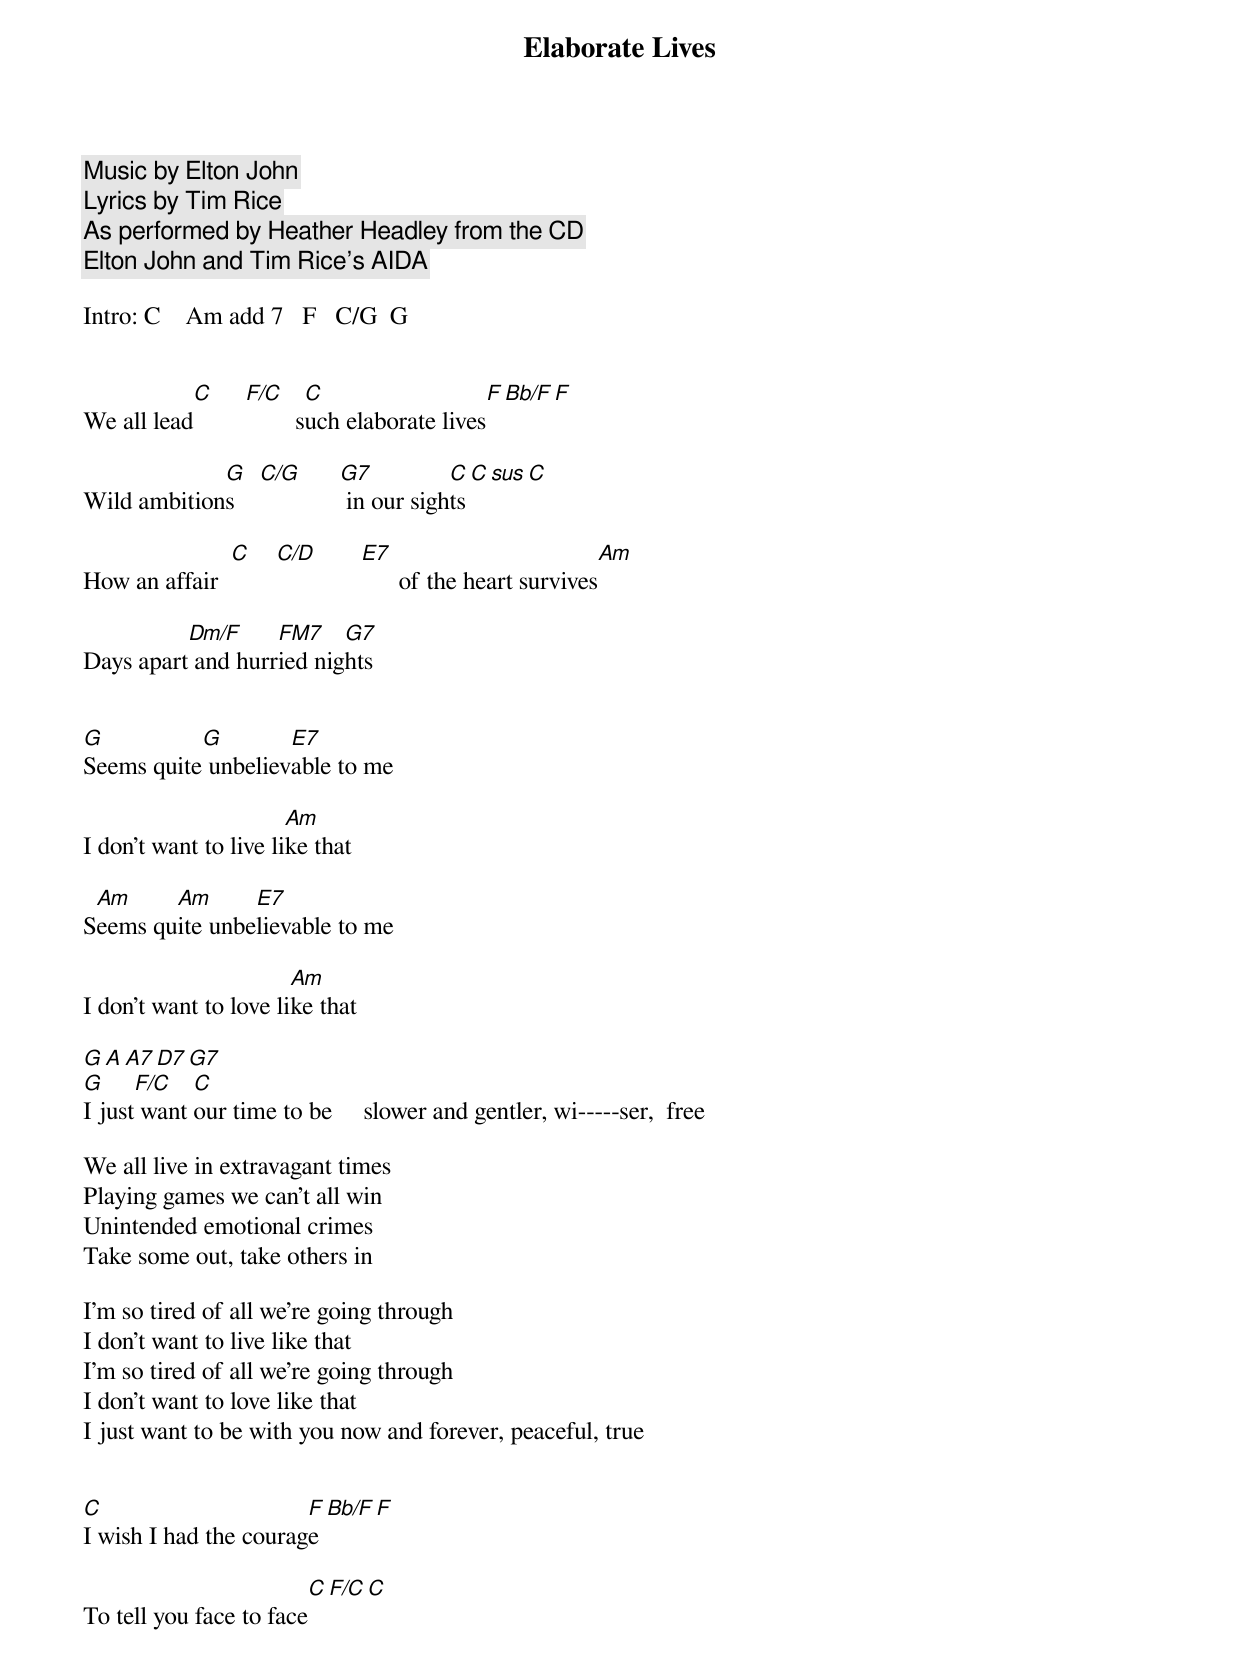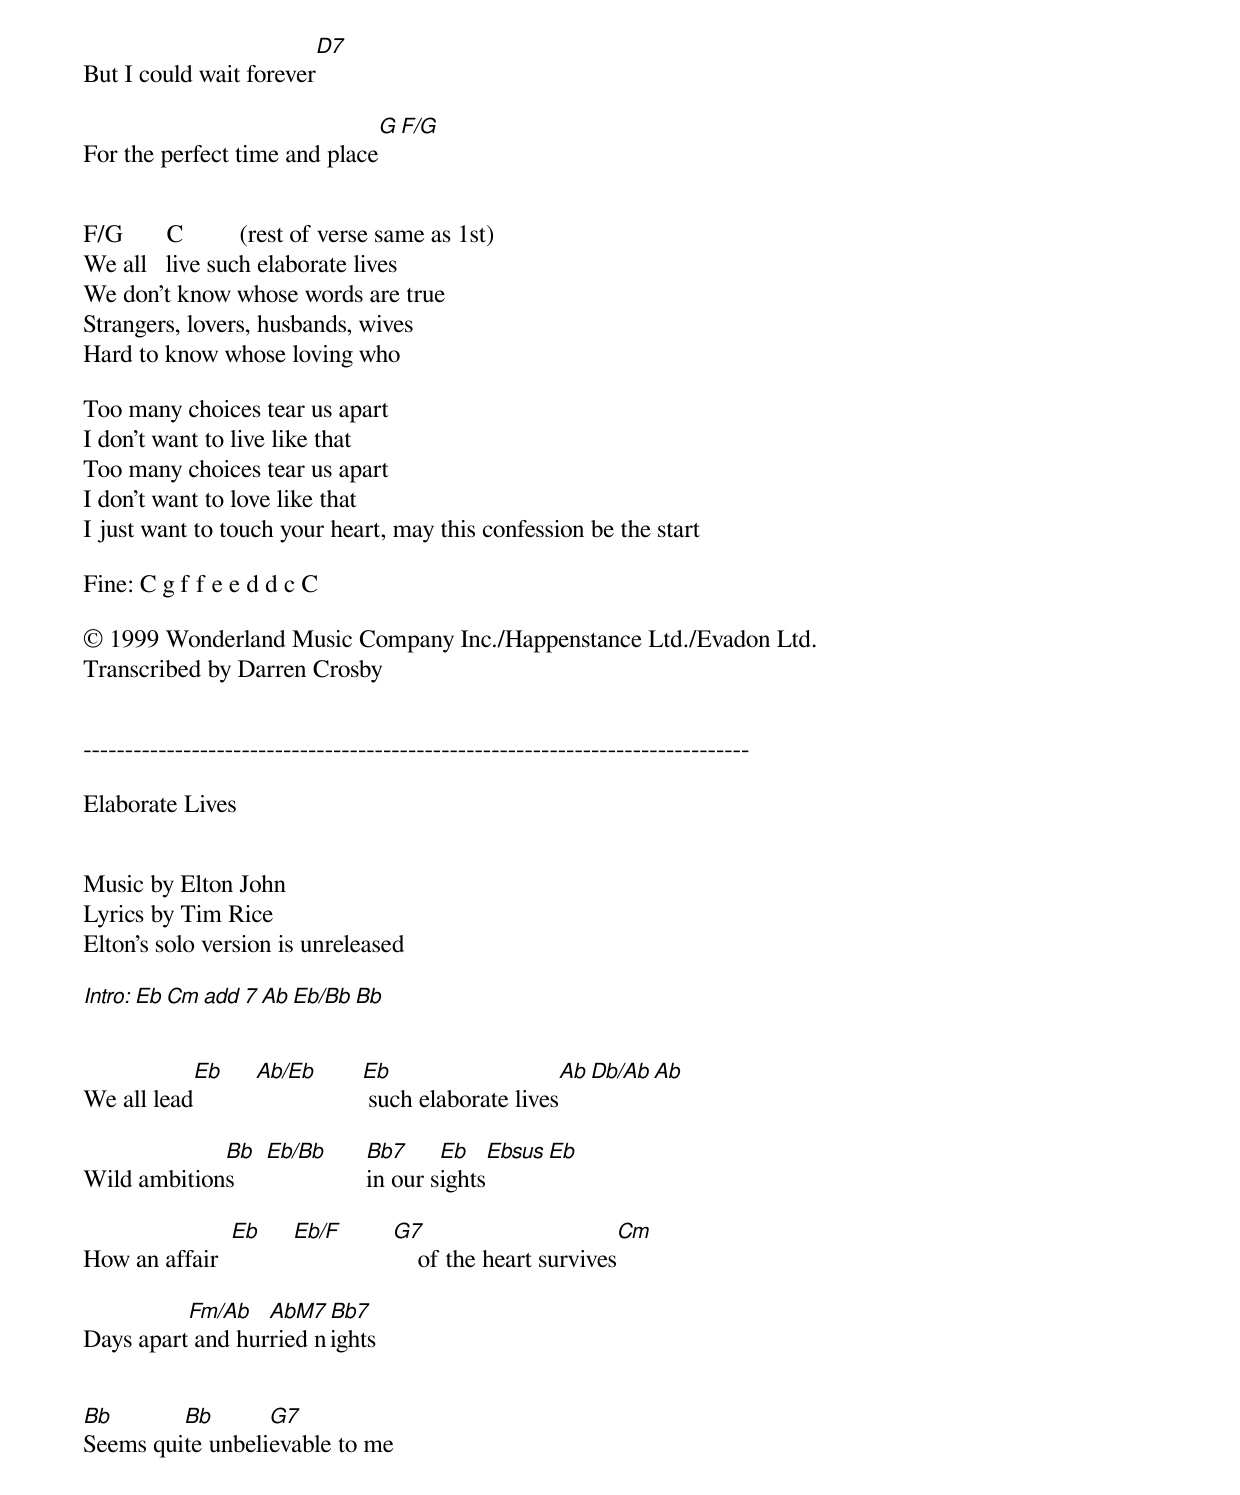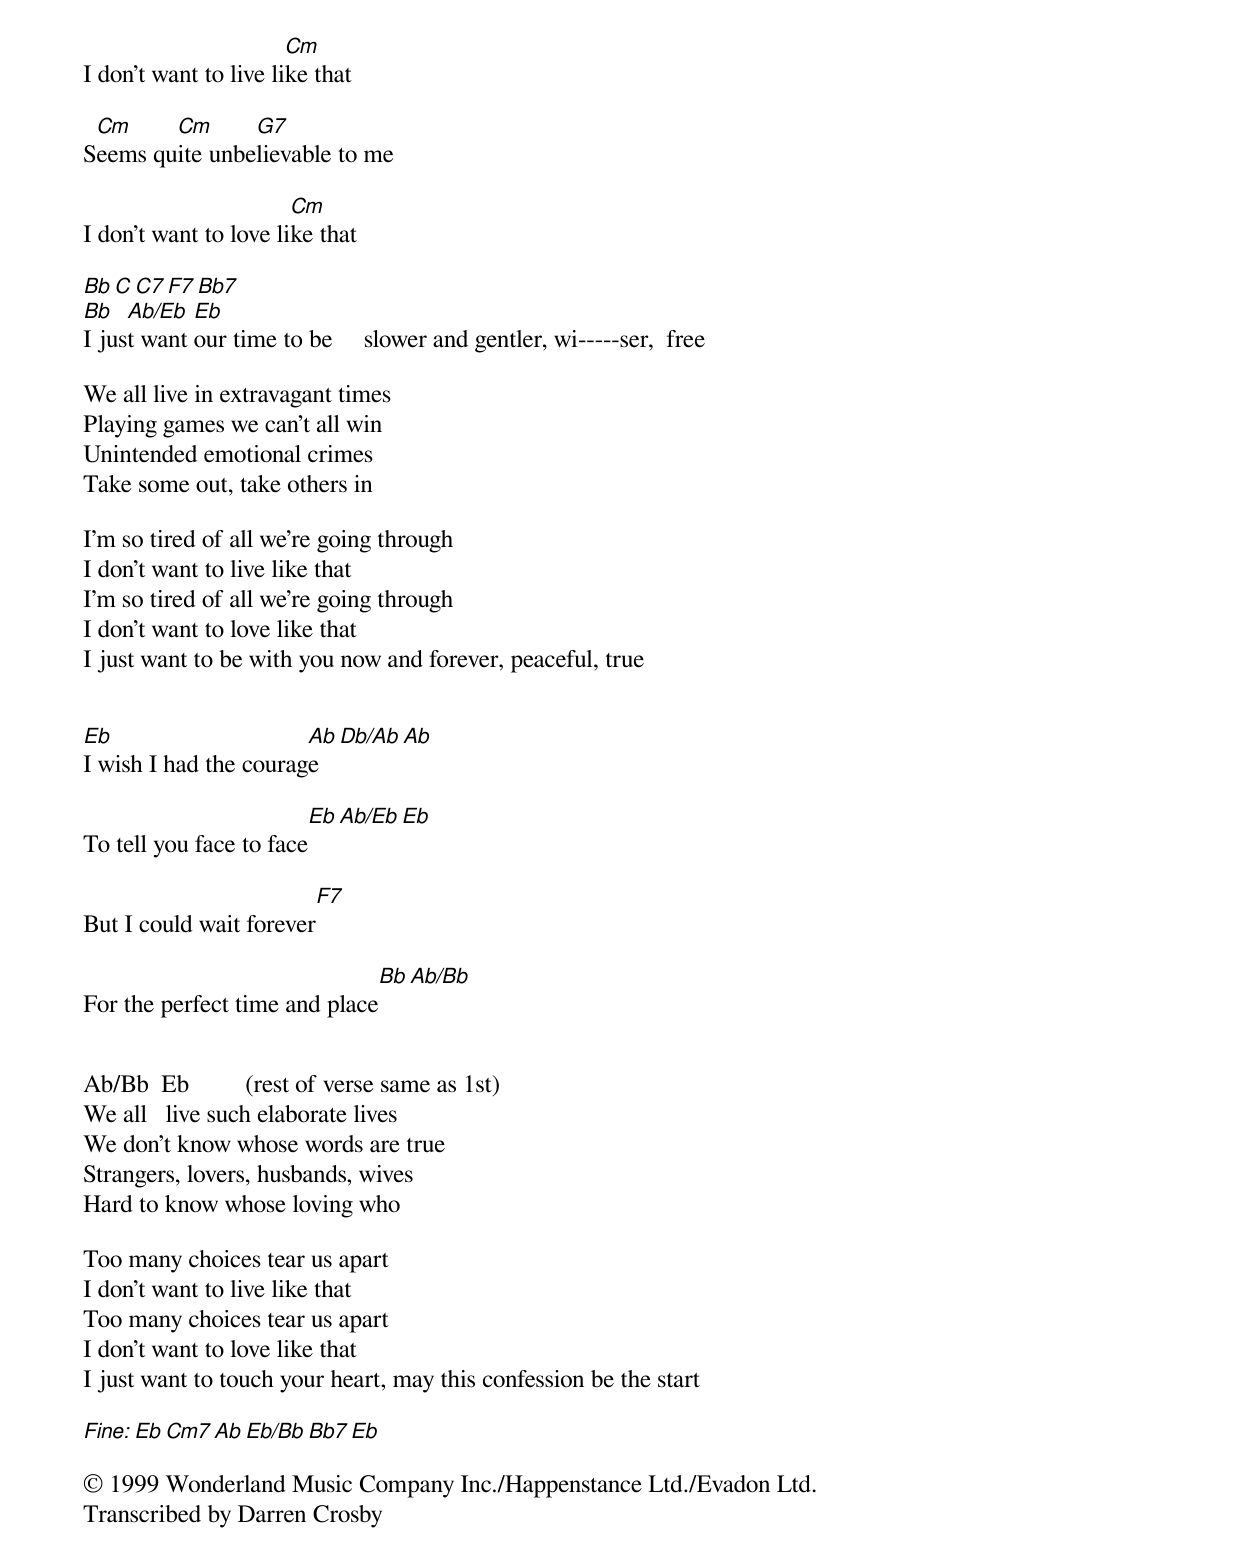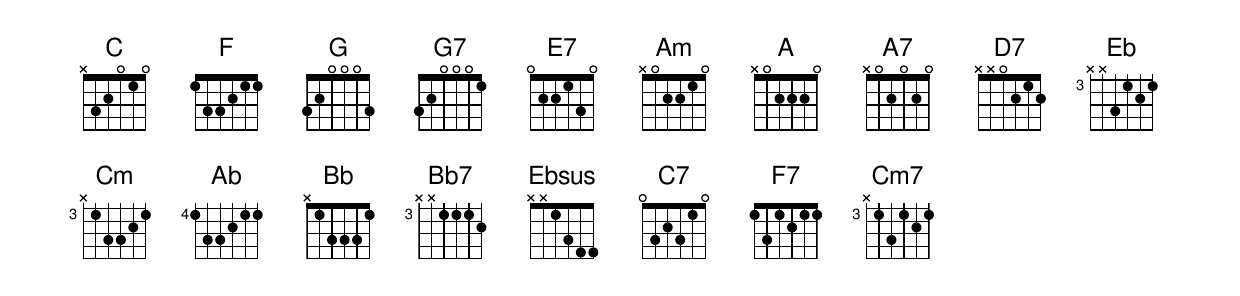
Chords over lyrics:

Elaborate Lives


Music by Elton John
Lyrics by Tim Rice
As performed by Heather Headley from the CD
Elton John and Tim Rice's AIDA

Intro: C    Am add 7   F   C/G  G


           C    F/C      C                    F      Bb/F   F
We all lead             such elaborate lives

             G    C/G   G7          C     C sus   C
Wild ambitions           in our sights

               C   C/D    E7                         Am
How an affair                   of the heart survives

          Dm/F     FM7    G7
Days apart and hurried nights


G          G        E7
Seems quite unbelievable to me

                       Am
I don't want to live like that

 Am     Am      E7
Seems quite unbelievable to me

                       Am
I don't want to love like that

G                               A        A7             D7      G7
G     F/C   C
I just want our time to be     slower and gentler, wi-----ser,  free

We all live in extravagant times
Playing games we can't all win
Unintended emotional crimes
Take some out, take others in

I'm so tired of all we're going through
I don't want to live like that
I'm so tired of all we're going through
I don't want to love like that
I just want to be with you now and forever, peaceful, true


C                      F        Bb/F   F
I wish I had the courage

                             C    F/C   C
To tell you face to face

                              D7
But I could wait forever

                                      G      F/G
For the perfect time and place


F/G       C         (rest of verse same as 1st)
We all   live such elaborate lives
We don't know whose words are true
Strangers, lovers, husbands, wives
Hard to know whose loving who

Too many choices tear us apart
I don't want to live like that
Too many choices tear us apart
I don't want to love like that
I just want to touch your heart, may this confession be the start

Fine: C g f f e e d d c C

© 1999 Wonderland Music Company Inc./Happenstance Ltd./Evadon Ltd.
Transcribed by Darren Crosby


--------------------------------------------------------------------------------

Elaborate Lives


Music by Elton John
Lyrics by Tim Rice
Elton's solo version is unreleased

Intro: Eb    Cm add 7   Ab   Eb/Bb  Bb


           Eb   Ab/Eb  Eb                   Ab    Db/Ab Ab
We all lead             such elaborate lives

             Bb    Eb/Bb Bb7     Eb     Ebsus Eb
Wild ambitions           in our sights

               Eb   Eb/F    G7                         Cm
How an affair                   of the heart survives

          Fm/Ab   AbM7  Bb7
Days apart and hurried nights


Bb       Bb       G7
Seems quite unbelievable to me

                       Cm
I don't want to live like that

 Cm     Cm      G7
Seems quite unbelievable to me

                       Cm
I don't want to love like that

Bb                             C        C7             F7      Bb7
Bb   Ab/Eb  Eb
I just want our time to be     slower and gentler, wi-----ser,  free

We all live in extravagant times
Playing games we can't all win
Unintended emotional crimes
Take some out, take others in

I'm so tired of all we're going through
I don't want to live like that
I'm so tired of all we're going through
I don't want to love like that
I just want to be with you now and forever, peaceful, true


Eb                     Ab      Db/Ab  Ab
I wish I had the courage

                             Eb  Ab/Eb  Eb
To tell you face to face

                              F7
But I could wait forever

                                      Bb      Ab/Bb
For the perfect time and place


Ab/Bb  Eb         (rest of verse same as 1st)
We all   live such elaborate lives
We don't know whose words are true
Strangers, lovers, husbands, wives
Hard to know whose loving who

Too many choices tear us apart
I don't want to live like that
Too many choices tear us apart
I don't want to love like that
I just want to touch your heart, may this confession be the start

Fine: Eb   Cm7   Ab   Eb/Bb   Bb7   Eb

© 1999 Wonderland Music Company Inc./Happenstance Ltd./Evadon Ltd.
Transcribed by Darren Crosby
